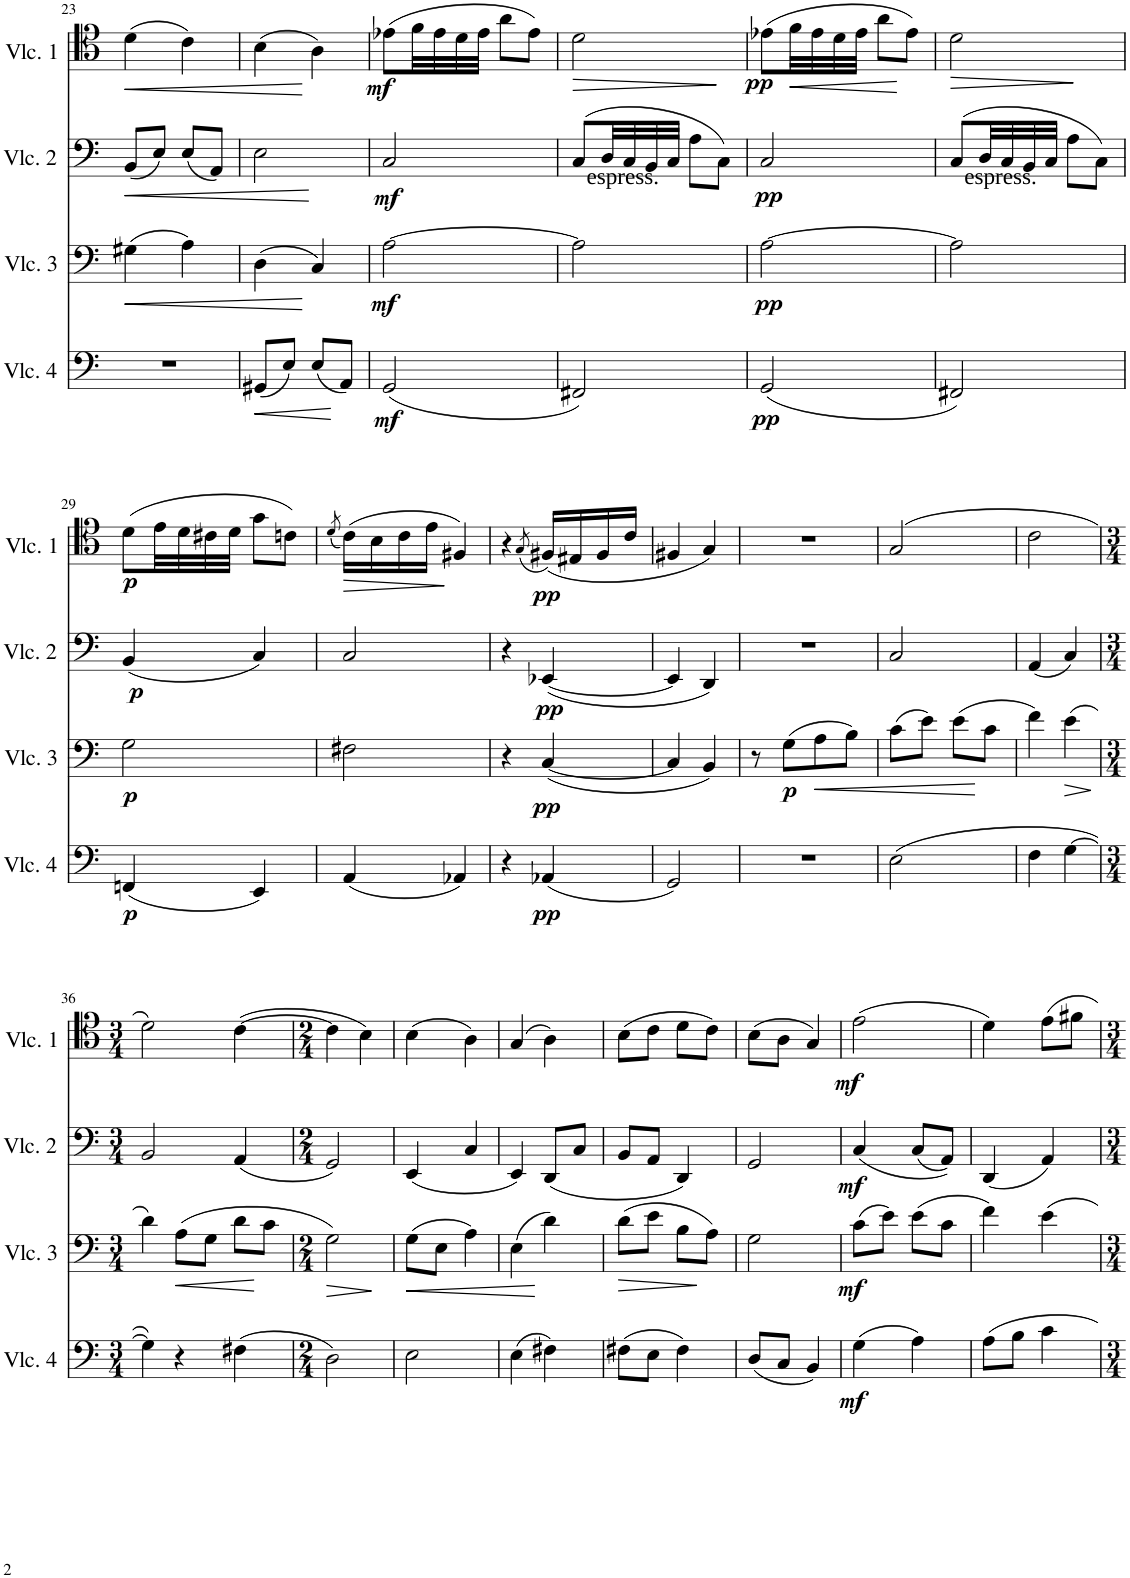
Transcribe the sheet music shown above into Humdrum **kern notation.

**kern	**dynam	**kern	**dynam	**kern	**dynam	**kern	**dynam
*part4	*part4	*part3	*part3	*part2	*part2	*part1	*part1
*staff4	*staff4	*staff3	*staff3	*staff2	*staff2	*staff1	*staff1
*I"Cello 4	*	*I"Cello 3	*	*I"Cello 2	*	*I"Cello 1	*
!!LO:PB:g=z
*clefF4	*	*clefF4	*	*clefF4	*	*clefC4	*
*k[]	*	*k[]	*	*k[]	*	*k[]	*
*M2/4	*	*M2/4	*	*M2/4	*	*M2/4	*
=23	=23	=23	=23	=23	=23	=23	=23
!	!	!	!LO:HP:b	!	!LO:HP:b	!	!LO:HP:b
2r	.	(4G#X\	<	(8BB/L	<	(4d\	<
.	.	.	.	8E/J)	.	.	.
.	.	4A\)	.	(8E/L	.	4c\)	.
.	.	.	.	8AA/J)	.	.	.
.	.	.	.	.	[	.	.
=24	=24	=24	=24	=24	=24	=24	=24
!	!LO:HP:b	!	!	!	!	!	!
(8GG#X/L	<	(4D\	.	2E\	.	(4B\	.
8E/J)	.	.	.	.	.	.	.
(8E/L	.	4C/)	[	.	.	4A\)	[
8AA/J)	[	.	.	.	.	.	.
=25	=25	=25	=25	=25	=25	=25	=25
!	!LO:DY:b	!	!LO:DY:b	!	!LO:DY:b	!	!LO:DY:b
(2GG/	mf	[2A\	mf	2C/	mf	(8e-X\L	mf
.	.	.	.	.	.	32f\LL	.
.	.	.	.	.	.	32e-\	.
.	.	.	.	.	.	32d\	.
.	.	.	.	.	.	32e-\JJJ	.
.	.	.	.	.	.	8a\L	.
.	.	.	.	.	.	8e-\J)	.
=26	=26	=26	=26	=26	=26	=26	=26
!	!	!	!	!LO:TX:a:t=espress.	!	!	!
!	!	!	!	!	!	!	!LO:HP:b
2FF#X/)	.	2A\]	.	(8C/L	.	2d\	>
.	.	.	.	32D/LL	.	.	.
.	.	.	.	32C/	.	.	.
.	.	.	.	32BB/	.	.	.
.	.	.	.	32C/JJJ	.	.	.
.	.	.	.	8A\L	.	.	.
.	.	.	.	8C\J)	.	.	.
.	.	.	.	.	.	.	]
=27	=27	=27	=27	=27	=27	=27	=27
!	!LO:DY:b	!	!LO:DY:b	!	!LO:DY:b	!	!LO:DY:b
(2GG/	pp	[2A\	pp	2C/	pp	(8e-X\L	pp
!	!	!	!	!	!	!	!LO:HP:b
.	.	.	.	.	.	32f\LL	<
.	.	.	.	.	.	32e-\	.
.	.	.	.	.	.	32d\	.
.	.	.	.	.	.	32e-\JJJ	.
.	.	.	.	.	.	8a\L	.
.	.	.	.	.	.	8e-\J)	[
=28	=28	=28	=28	=28	=28	=28	=28
!	!	!	!	!LO:TX:a:t=espress.	!	!	!
!	!	!	!	!	!	!	!LO:HP:b
2FF#X/)	.	2A\]	.	(8C/L	.	2d\	>
.	.	.	.	32D/LL	.	.	.
.	.	.	.	32C/	.	.	.
.	.	.	.	32BB/	.	.	.
.	.	.	.	32C/JJJ	.	.	.
.	.	.	.	8A\L	.	.	.
.	.	.	.	8C\J)	.	.	.
.	.	.	.	.	.	.	]
!!LO:LB:g=z
=29	=29	=29	=29	=29	=29	=29	=29
!	!LO:DY:b	!	!LO:DY:b	!	!LO:DY:b	!	!LO:DY:b
(4FFn/	p	2G\	p	(4BB/	p	(8d\L	p
.	.	.	.	.	.	32e\LL	.
.	.	.	.	.	.	32d\	.
.	.	.	.	.	.	32c#X\	.
.	.	.	.	.	.	32d\JJJ	.
4EE/)	.	.	.	4C/)	.	8g\L	.
.	.	.	.	.	.	8cn\J)	.
=30	=30	=30	=30	=30	=30	=30	=30
.	.	.	.	.	.	(8qd/	.
(4AA/	.	2F#X\	.	2C/	.	(16c\LL)	.
.	.	.	.	.	.	16B\	.
.	.	.	.	.	.	16c\	.
.	.	.	.	.	.	16e\JJ	.
4AA-X/)	.	.	.	.	.	4F#X/)	.
=31	=31	=31	=31	=31	=31	=31	=31
4r	.	4r	.	4r	.	4r	.
.	.	.	.	.	.	(8qG/	.
!	!LO:DY:b	!	!LO:DY:b	!	!LO:DY:b	!	!LO:DY:b
(4AA-X/	pp	([4C/	pp	([4EE-X/	pp	(16F#X/LL)	pp
.	.	.	.	.	.	16E#X/	.
.	.	.	.	.	.	16F#/	.
.	.	.	.	.	.	16c/JJ	.
=32	=32	=32	=32	=32	=32	=32	=32
2GG/)	.	4C/]	.	4EE-/]	.	4F#X/	.
.	.	4BB/)	.	4DD/)	.	4G/)	.
=33	=33	=33	=33	=33	=33	=33	=33
2r	.	8r	.	2r	.	2r	.
!	!	!	!LO:DY:b	!	!	!	!
.	.	(8G\L	p	.	.	.	.
!	!	!	!LO:HP:b	!	!	!	!
.	.	8A\	<	.	.	.	.
.	.	8B\J)	.	.	.	.	.
=34	=34	=34	=34	=34	=34	=34	=34
(2E\	.	(8c\L	.	2C/	.	(2G/	.
.	.	8e\J)	.	.	.	.	.
.	.	(8e\L	.	.	.	.	.
.	.	8c\J	[	.	.	.	.
=35	=35	=35	=35	=35	=35	=35	=35
4F\	.	4f\)	.	(4AA/	.	2c\	.
!	!	!	!LO:HP:b	!	!	!	!
[4G\	.	(4e\	>	4C/)	.	.	.
.	.	.	]	.	.	.	.
!!LO:LB:g=z
=36	=36	=36	=36	=36	=36	=36	=36
*M3/4	*	*M3/4	*	*M3/4	*	*M3/4	*
4G\])	.	4d\)	.	2BB/	.	2d\)	.
!	!	!	!LO:HP:b	!	!	!	!
4r	.	(8A\L	<	.	.	.	.
.	.	8G\J	.	.	.	.	.
(4F#X\	.	8d\L	.	(4AA/	.	([4c\	.
.	.	8c\J	[	.	.	.	.
=37	=37	=37	=37	=37	=37	=37	=37
*M2/4	*	*M2/4	*	*M2/4	*	*M2/4	*
!	!	!	!LO:HP:b	!	!	!	!
2D\)	.	2G\)	>	2GG/)	.	4c\]	.
.	.	.	.	.	.	4B\)	.
.	.	.	]	.	.	.	.
=38	=38	=38	=38	=38	=38	=38	=38
!	!	!	!LO:HP:b	!	!	!	!
2E\	.	(8G\L	<	(4EE/	.	(4B\	.
.	.	8E\J	.	.	.	.	.
.	.	4A\)	.	4C/	.	4A\)	.
=39	=39	=39	=39	=39	=39	=39	=39
(4E\	.	(4E\	.	4EE/)	.	(4G/	.
4F#X\)	.	4d\)	[	(8DD/L	.	4A\)	.
.	.	.	.	8C/J	.	.	.
=40	=40	=40	=40	=40	=40	=40	=40
!	!	!	!LO:HP:b	!	!	!	!
(8F#X\L	.	(8d\L	>	8BB/L	.	(8B\L	.
8E\J	.	8e\J	.	8AA/J	.	8c\J	.
4F#\)	.	8B\L	.	4DD/)	.	8d\L	.
.	.	8A\J)	]	.	.	8c\J)	.
=41	=41	=41	=41	=41	=41	=41	=41
(8D/L	.	2G\	.	2GG/	.	(8B\L	.
8C/J	.	.	.	.	.	8A\J	.
4BB/)	.	.	.	.	.	4G/)	.
=42	=42	=42	=42	=42	=42	=42	=42
!	!LO:DY:b	!	!LO:DY:b	!	!LO:DY:b	!	!LO:DY:b
(4G\	mf	(8c\L	mf	(4C/	mf	(2e\	mf
.	.	8e\J)	.	.	.	.	.
4A\)	.	(8e\L	.	(8C/L	.	.	.
.	.	8c\J	.	8AA/J))	.	.	.
=43	=43	=43	=43	=43	=43	=43	=43
8A\L	.	4f\)	.	(4DD/	.	4d\)	.
8B\J	.	.	.	.	.	.	.
4c\	.	4e\	.	4AA/)	.	8e\L	.
.	.	.	.	.	.	8f#X\J	.
=	=	=	=	=	=	=	=
*-	*-	*-	*-	*-	*-	*-	*-
